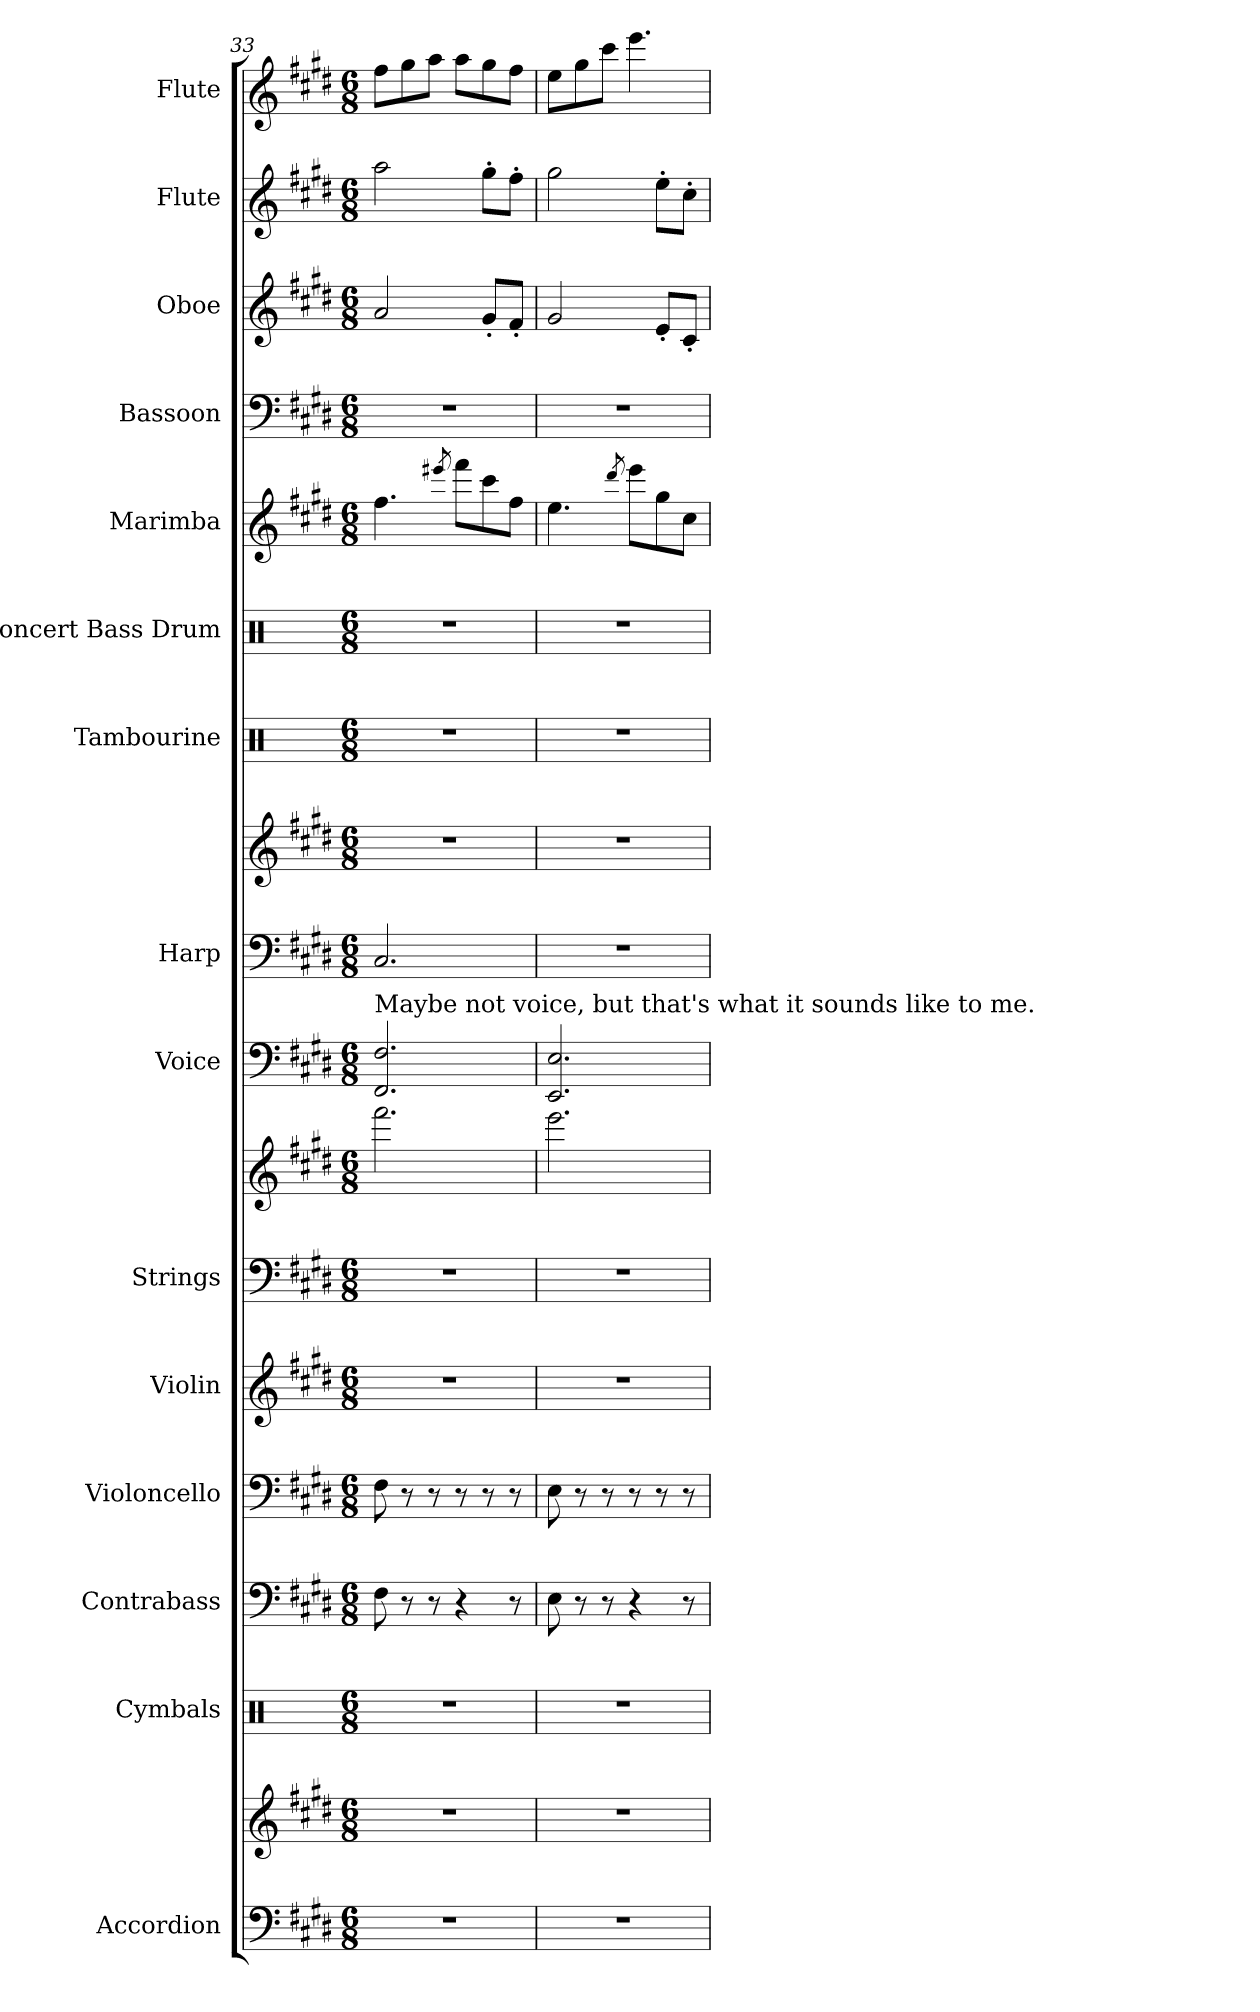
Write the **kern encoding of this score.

**kern	**kern	**kern	**kern	**kern	**kern	**kern	**kern	**kern	**kern	**kern	**kern	**kern	**kern	**kern	**kern	**kern	**kern
*part15	*part15	*part14	*part13	*part12	*part11	*part10	*part10	*part9	*part8	*part8	*part7	*part6	*part5	*part4	*part3	*part2	*part1
*staff18	*staff17	*staff16	*staff15	*staff14	*staff13	*staff12	*staff11	*staff10	*staff9	*staff8	*staff7	*staff6	*staff5	*staff4	*staff3	*staff2	*staff1
*I"Accordion	*	*I"Cymbals	*I"Contrabass	*I"Violoncello	*I"Violin	*I"Strings	*	*I"Voice	*I"Harp	*	*I"Tambourine	*I"Concert Bass Drum	*I"Marimba	*I"Bassoon	*I"Oboe	*I"Flute	*I"Flute
*I'Acc.	*	*I'Cym.	*I'Cb.	*I'Vc.	*I'Vln.	*I'St.	*	*I'Vo.	*I'Hrp.	*	*I'Tamb.	*I'Con. BD	*I'Mrm.	*I'Bsn.	*I'Ob.	*I'Fl.	*I'Fl.
!!LO:LB:g=z
*clefF4	*clefG2	*clefX	*clefF4	*clefF4	*clefG2	*clefF4	*clefG2	*clefF4	*clefF4	*clefG2	*clefX	*clefX	*clefG2	*clefF4	*clefG2	*clefG2	*clefG2
*	*	*	*ITrd7c12	*	*	*	*	*	*	*	*	*	*	*	*	*	*
*k[f#c#g#d#]	*k[f#c#g#d#]	*k[]	*k[f#c#g#d#]	*k[f#c#g#d#]	*k[f#c#g#d#]	*k[f#c#g#d#]	*k[f#c#g#d#]	*k[f#c#g#d#]	*k[f#c#g#d#]	*k[f#c#g#d#]	*k[]	*k[]	*k[f#c#g#d#]	*k[f#c#g#d#]	*k[f#c#g#d#]	*k[f#c#g#d#]	*k[f#c#g#d#]
*M6/8	*M6/8	*M6/8	*M6/8	*M6/8	*M6/8	*M6/8	*M6/8	*M6/8	*M6/8	*M6/8	*M6/8	*M6/8	*M6/8	*M6/8	*M6/8	*M6/8	*M6/8
=33	=33	=33	=33	=33	=33	=33	=33	=33	=33	=33	=33	=33	=33	=33	=33	=33	=33
!	!	!	!	!	!	!	!	!LO:TX:a:t=Maybe not voice, but that's what it sounds like to me.	!	!	!	!	!	!	!	!	!
2.r	2.r	2.r	8FF#\	8F#\	2.r	2.r	2.fff#\	2.FF#/ 2.F#/	2.C#/	2.r	2.r	2.r	4.ff#\	2.r	2a/	2aa\	8ff#\L
.	.	.	8r	8r	.	.	.	.	.	.	.	.	.	.	.	.	8gg#\
.	.	.	8r	8r	.	.	.	.	.	.	.	.	.	.	.	.	8aa\J
.	.	.	.	.	.	.	.	.	.	.	.	.	8qeee#X/	.	.	.	.
.	.	.	4r	8r	.	.	.	.	.	.	.	.	8fff#\L	.	.	.	8aa\L
.	.	.	.	8r	.	.	.	.	.	.	.	.	8ccc#\	.	8g#'/L	8gg#'\L	8gg#\
.	.	.	8r	8r	.	.	.	.	.	.	.	.	8ff#\J	.	8f#'/J	8ff#'\J	8ff#\J
=34	=34	=34	=34	=34	=34	=34	=34	=34	=34	=34	=34	=34	=34	=34	=34	=34	=34
2.r	2.r	2.r	8EE\	8E\	2.r	2.r	2.eee\	2.EE/ 2.E/	2.r	2.r	2.r	2.r	4.ee\	2.r	2g#/	2gg#\	8ee\L
.	.	.	8r	8r	.	.	.	.	.	.	.	.	.	.	.	.	8gg#\
.	.	.	8r	8r	.	.	.	.	.	.	.	.	.	.	.	.	8ccc#\J
.	.	.	.	.	.	.	.	.	.	.	.	.	8qddd#/	.	.	.	.
.	.	.	4r	8r	.	.	.	.	.	.	.	.	8eee\L	.	.	.	4.eee\
.	.	.	.	8r	.	.	.	.	.	.	.	.	8gg#\	.	8e'/L	8ee'\L	.
.	.	.	8r	8r	.	.	.	.	.	.	.	.	8cc#\J	.	8c#'/J	8cc#'\J	.
=	=	=	=	=	=	=	=	=	=	=	=	=	=	=	=	=	=
*-	*-	*-	*-	*-	*-	*-	*-	*-	*-	*-	*-	*-	*-	*-	*-	*-	*-
